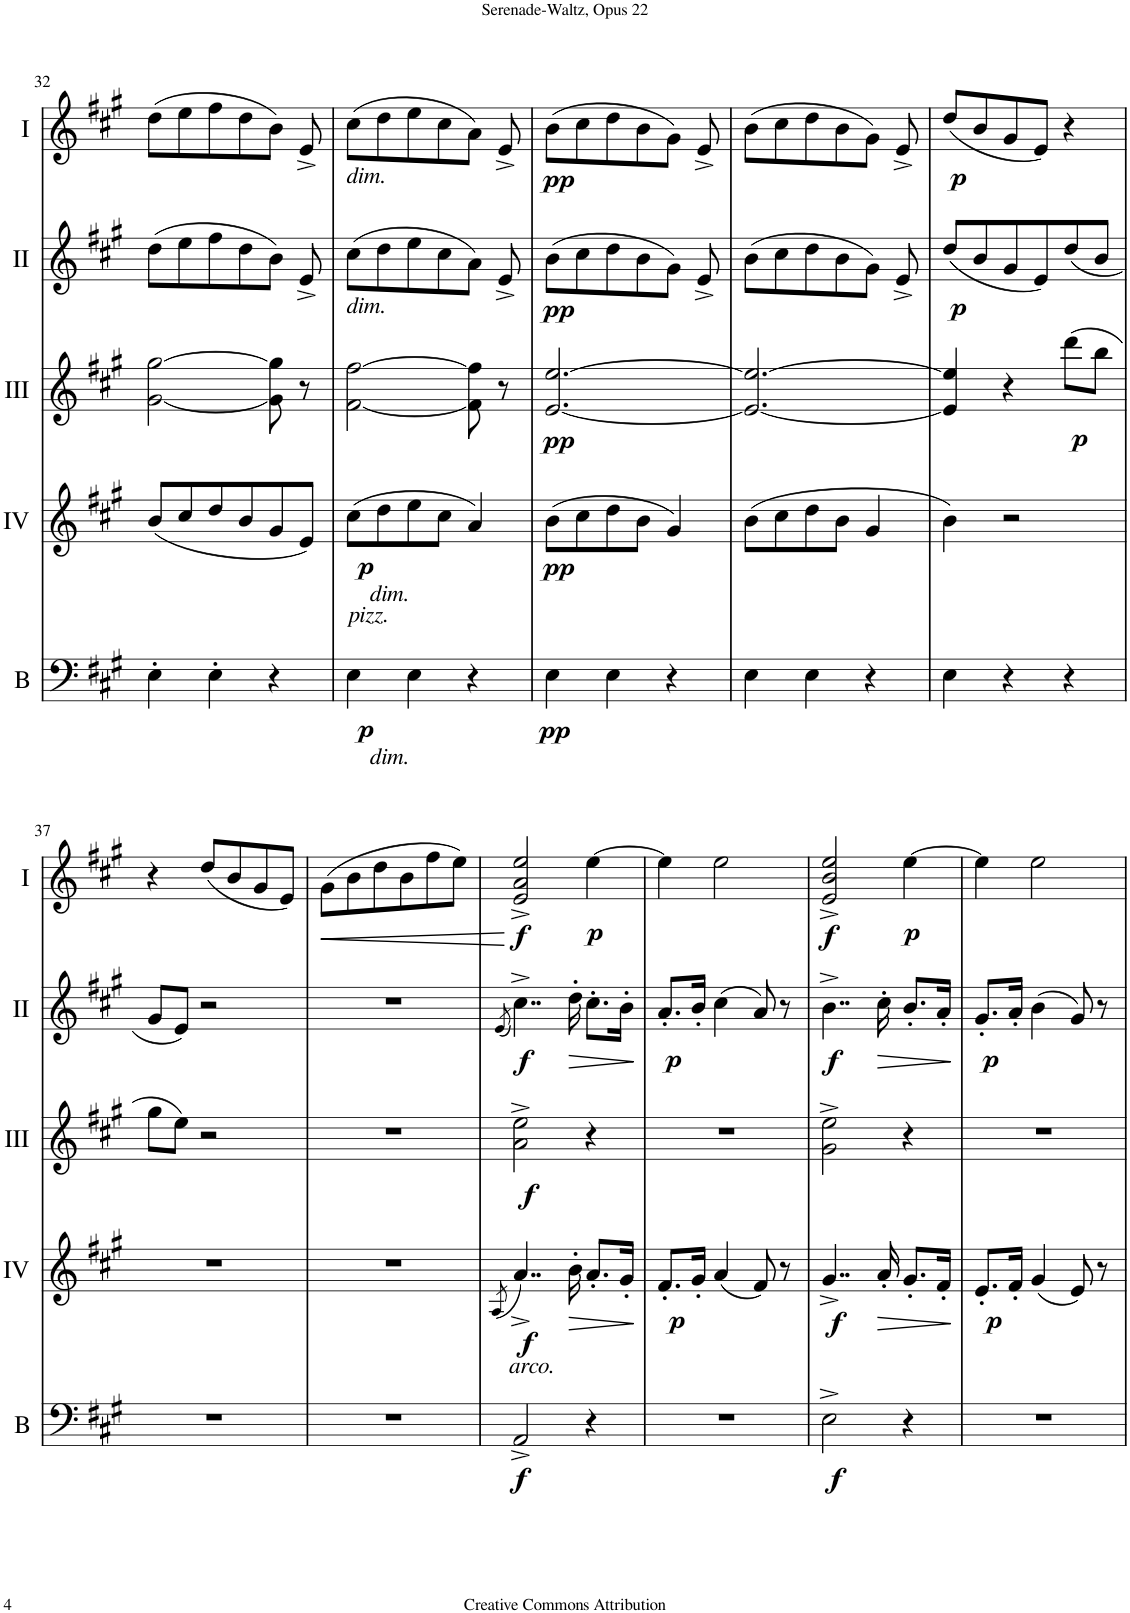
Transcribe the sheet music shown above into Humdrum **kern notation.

**kern	**dynam	**kern	**dynam	**kern	**dynam	**kern	**dynam	**kern	**dynam
*part5	*part5	*part4	*part4	*part3	*part3	*part2	*part2	*part1	*part1
*staff5	*staff5	*staff4	*staff4	*staff3	*staff3	*staff2	*staff2	*staff1	*staff1
*I"Bass	*	*I"Acc. 4	*	*I"Acc. 3	*	*I"Acc. 2	*	*I"Acc. 1	*
*I'B	*	*	*	*	*	*	*	*	*
!!LO:PB:g=z
*clefF4	*	*clefG2	*	*clefG2	*	*clefG2	*	*clefG2	*
*Trd7c12	*	*Trd7c12	*	*Trd7c12	*	*	*	*	*
*k[f#c#g#]	*	*k[f#c#g#]	*	*k[f#c#g#]	*	*k[f#c#g#]	*	*k[f#c#g#]	*
*M3/4	*	*M3/4	*	*M3/4	*	*M3/4	*	*M3/4	*
=32	=32	=32	=32	=32	=32	=32	=32	=32	=32
4E'\	.	(8b/L	.	[2g#\ [2gg#\	.	(8dd\L	.	(8dd\L	.
.	.	8cc#/	.	.	.	8ee\	.	8ee\	.
4E'\	.	8dd/	.	.	.	8ff#\	.	8ff#\	.
.	.	8b/	.	.	.	8dd\	.	8dd\	.
4r	.	8g#/	.	8g#\] 8gg#\]	.	8b\J)	.	8b\J)	.
.	.	8e/J)	.	8r	.	8e^/	.	8e^/	.
=33	=33	=33	=33	=33	=33	=33	=33	=33	=33
!	!	!	!	!	!	!	!	!LO:TX:b:i:t=dim.	!
!	!	!	!	!	!	!LO:TX:b:i:t=dim.	!	!	!
!	!	!LO:TX:b:i:t=dim.	!	!	!	!	!	!	!
!LO:TX:a:i:t=pizz.	!	!	!	!	!	!	!	!	!
!LO:TX:b:i:t=dim.	!	!	!	!	!	!	!	!	!
!	!LO:DY:b	!	!LO:DY:b	!	!	!	!	!	!
4E\	p	(8cc#\L	p	[2f#\ [2ff#\	.	(8cc#\L	.	(8cc#\L	.
.	.	8dd\	.	.	.	8dd\	.	8dd\	.
4E\	.	8ee\	.	.	.	8ee\	.	8ee\	.
.	.	8cc#\J	.	.	.	8cc#\	.	8cc#\	.
4r	.	4a/)	.	8f#\] 8ff#\]	.	8a\J)	.	8a\J)	.
.	.	.	.	8r	.	8e^/	.	8e^/	.
=34	=34	=34	=34	=34	=34	=34	=34	=34	=34
!	!LO:DY:b	!	!LO:DY:b	!	!LO:DY:b	!	!LO:DY:b	!	!LO:DY:b
4E\	pp	(8b\L	pp	[2.e/ [2.ee/	pp	(8b\L	pp	(8b\L	pp
.	.	8cc#\	.	.	.	8cc#\	.	8cc#\	.
4E\	.	8dd\	.	.	.	8dd\	.	8dd\	.
.	.	8b\J	.	.	.	8b\	.	8b\	.
4r	.	4g#/)	.	.	.	8g#\J)	.	8g#\J)	.
.	.	.	.	.	.	8e^/	.	8e^/	.
=35	=35	=35	=35	=35	=35	=35	=35	=35	=35
4E\	.	(8b\L	.	2.e/_ 2.ee/_	.	(8b\L	.	(8b\L	.
.	.	8cc#\	.	.	.	8cc#\	.	8cc#\	.
4E\	.	8dd\	.	.	.	8dd\	.	8dd\	.
.	.	8b\J	.	.	.	8b\	.	8b\	.
4r	.	4g#/	.	.	.	8g#\J)	.	8g#\J)	.
.	.	.	.	.	.	8e^/	.	8e^/	.
=36	=36	=36	=36	=36	=36	=36	=36	=36	=36
!	!	!	!	!	!	!	!LO:DY:b	!	!LO:DY:b
4E\	.	4b\)	.	4e/] 4ee/]	.	(8dd/L	p	(8dd/L	p
.	.	.	.	.	.	8b/	.	8b/	.
4r	.	2r	.	4r	.	8g#/	.	8g#/	.
.	.	.	.	.	.	8e/)	.	8e/J)	.
!	!	!	!	!	!LO:DY:b	!	!	!	!
4r	.	.	.	(8ddd\L	p	(8dd/	.	4r	.
.	.	.	.	8bb\J	.	8b/J	.	.	.
!!LO:LB:g=z
=37	=37	=37	=37	=37	=37	=37	=37	=37	=37
2.r	.	2.r	.	8gg#\L	.	8g#/L	.	4r	.
.	.	.	.	8ee\J)	.	8e/J)	.	.	.
.	.	.	.	2r	.	2r	.	(8dd/L	.
.	.	.	.	.	.	.	.	8b/	.
.	.	.	.	.	.	.	.	8g#/	.
.	.	.	.	.	.	.	.	8e/J)	.
=38	=38	=38	=38	=38	=38	=38	=38	=38	=38
!	!	!	!	!	!	!	!	!	!LO:HP:b
2.r	.	2.r	.	2.r	.	2.r	.	(8g#\L	<
.	.	.	.	.	.	.	.	8b\	.
.	.	.	.	.	.	.	.	8dd\	.
.	.	.	.	.	.	.	.	8b\	.
.	.	.	.	.	.	.	.	8ff#\	.
.	.	.	.	.	.	.	.	8ee\J)	.
.	.	.	.	.	.	.	.	.	[
=39	=39	=39	=39	=39	=39	=39	=39	=39	=39
.	.	(8qA/	.	.	.	(8qe/	.	.	.
!LO:TX:a:i:t=arco.	!	!	!	!	!	!	!	!	!
!	!LO:DY:b	!	!LO:DY:b	!	!LO:DY:b	!	!LO:DY:b	!	!LO:DY:b
2AA^/	f	4..a^/)	f	2a\^ 2ee\^	f	4..cc#^\)	f	2e/^ 2a/^ 2ee/^	f
!	!	!	!LO:HP:b	!	!	!	!LO:HP:b	!	!
.	.	16b'\	>	.	.	16dd'\	>	.	.
!	!	!	!	!	!	!	!	!	!LO:DY:b
4r	.	8.a'/L	.	4r	.	8.cc#'\L	.	[4ee\	p
.	.	16g#'/Jk	.	.	.	16b'\Jk	.	.	.
.	.	.	]	.	.	.	]	.	.
=40	=40	=40	=40	=40	=40	=40	=40	=40	=40
!	!	!	!LO:DY:b	!	!	!	!LO:DY:b	!	!
2.r	.	8.f#'/L	p	2.r	.	8.a'/L	p	4ee\]	.
.	.	16g#'/Jk	.	.	.	16b'/Jk	.	.	.
.	.	(4a/	.	.	.	(4cc#\	.	2ee\	.
.	.	8f#/)	.	.	.	8a/)	.	.	.
.	.	8r	.	.	.	8r	.	.	.
=41	=41	=41	=41	=41	=41	=41	=41	=41	=41
!	!LO:DY:b	!	!LO:DY:b	!	!	!	!LO:DY:b	!	!LO:DY:b
2E^\	f	4..g#^/	f	2g#\^ 2ee\^	.	4..b^\	f	2e/^ 2b/^ 2ee/^	f
!	!	!	!LO:HP:b	!	!	!	!LO:HP:b	!	!
.	.	16a'/	>	.	.	16cc#'\	>	.	.
!	!	!	!	!	!	!	!	!	!LO:DY:b
4r	.	8.g#'/L	.	4r	.	8.b'/L	.	[4ee\	p
.	.	16f#'/Jk	.	.	.	16a'/Jk	.	.	.
.	.	.	]	.	.	.	]	.	.
=42	=42	=42	=42	=42	=42	=42	=42	=42	=42
!	!	!	!LO:DY:b	!	!	!	!LO:DY:b	!	!
2.r	.	8.e'/L	p	2.r	.	8.g#'/L	p	4ee\]	.
.	.	16f#'/Jk	.	.	.	16a'/Jk	.	.	.
.	.	(4g#/	.	.	.	(4b\	.	2ee\	.
.	.	8e/)	.	.	.	8g#/)	.	.	.
.	.	8r	.	.	.	8r	.	.	.
=	=	=	=	=	=	=	=	=	=
*-	*-	*-	*-	*-	*-	*-	*-	*-	*-
